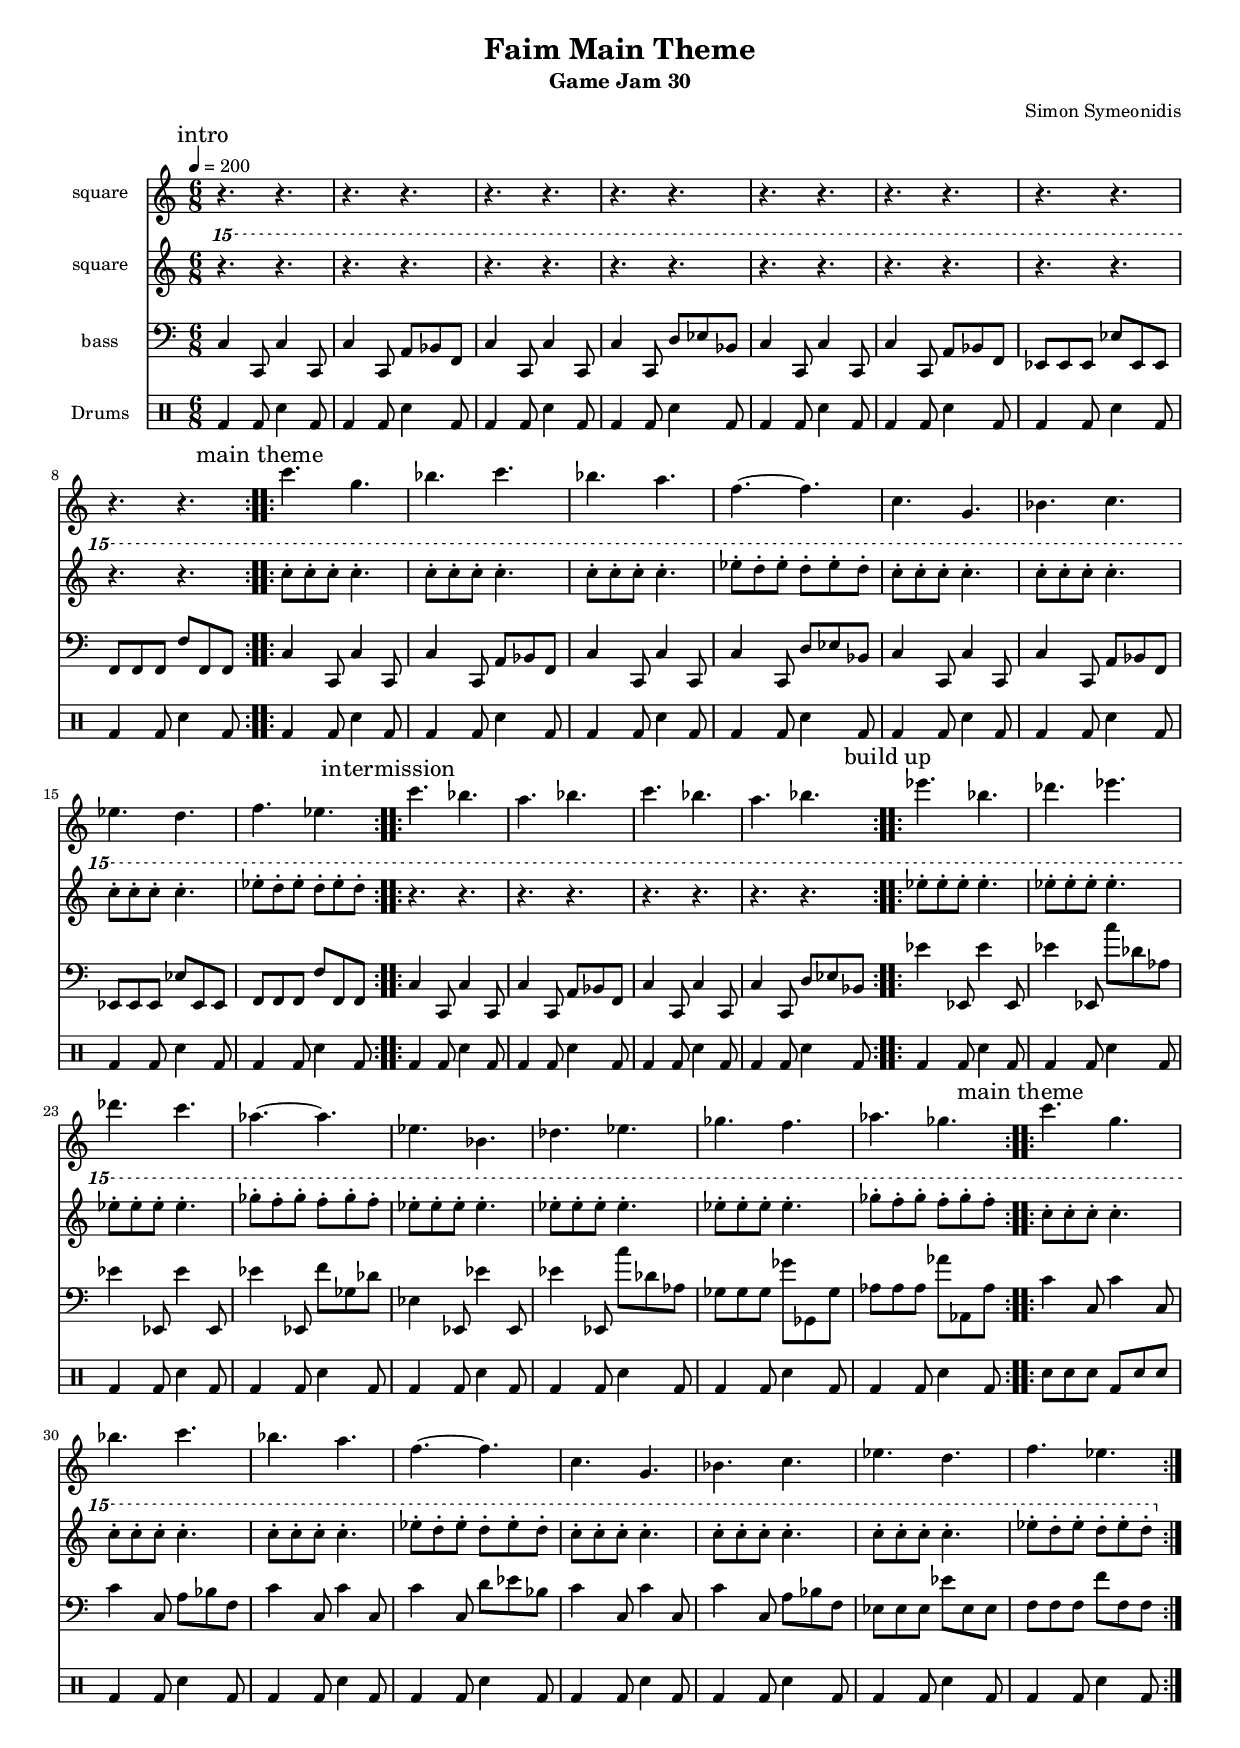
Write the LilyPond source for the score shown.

\include "articulate.ly"
\version "2.18.2"
#(set-global-staff-size 16)

\header {
  title = "Faim Main Theme"
  subtitle = "Game Jam 30"
  composer = "Simon Symeonidis"
}

music = {
  <<
  \new Staff \with {
    instrumentName = #"square"
    midiInstrument = #"lead 1 (square)"
  }{
    \clef treble
    \time 6/8

    \mark "intro"
    \repeat volta 2 {
      r4. r4. |
      r4. r4. |
      r4. r4. |
      r4. r4. |

      r4. r4. |
      r4. r4. |
      r4. r4. |
      r4. r4. |
    }

    \mark "main theme"
    \relative c''' {
      \repeat volta 2 {
        c4. g bes c bes a f~ f |
        c4. g bes c ees d f ees |
      }
    }

    \mark "intermission"
    \relative c''' {
      \repeat volta 2 {
        c4. bes |
        a bes |
        c4. bes |
        a  bes |
      }
    }

    \mark "build up"
    \transpose c ees {
      \relative c''' {
        \repeat volta 2 {
          c4. g bes c bes a f~ f |
          c4. g bes c ees d f ees |
        }
      }
    }

    \mark "main theme"
    \relative c''' {
      \repeat volta 2 {
        c4. g bes c bes a f~ f |
        c4. g bes c ees d f ees |
      }
    }
  }

  \new Staff \with {
    instrumentName = #"square"
    midiInstrument = #"lead 1 (square)"
  }{
    \clef treble
    \time 6/8

    \ottava #2

    \repeat volta 2 {
      r4. r4. |
      r4. r4. |
      r4. r4. |
      r4. r4. |

      r4. r4. |
      r4. r4. |
      r4. r4. |
      r4. r4. |
    }

    \relative c'''' {
      \repeat volta 2 {
        c8  \staccato c\staccato c  \staccato  c4. \staccato |
        c8  \staccato c\staccato c  \staccato  c4. \staccato |
        c8  \staccato c\staccato c  \staccato  c4. \staccato |
        ees8\staccato d\staccato ees\staccato  d   \staccato ees \staccato d \staccato |

        c8\staccato    c\staccato  c  \staccato  c4. \staccato |
        c8\staccato    c\staccato  c  \staccato  c4. \staccato |
        c8\staccato    c\staccato  c  \staccato  c4. \staccato |
        ees8\staccato  d\staccato  ees\staccato  d \staccato ees \staccato d \staccato |
      }
    }

    \repeat volta 2 {
      r4. r4. |
      r4. r4. |
      r4. r4. |
      r4. r4. |
    }

    \transpose c ees {
      \relative c'''' {
        \repeat volta 2 {
          c8\staccato c\staccato c\staccato c4.\staccato |
          c8\staccato c\staccato c\staccato c4.\staccato |
          c8\staccato c\staccato c\staccato c4.\staccato |
          ees8\staccato d\staccato ees\staccato d\staccato ees\staccato d\staccato |

          c8\staccato c\staccato c\staccato c4.\staccato |
          c8\staccato c\staccato c\staccato c4.\staccato |
          c8\staccato c\staccato c\staccato c4.\staccato |
          ees8\staccato d\staccato ees\staccato d\staccato ees\staccato d\staccato |
        }
      }
    }

    \relative c'''' {
      \repeat volta 2 {
        c8  \staccato c\staccato c  \staccato  c4. \staccato |
        c8  \staccato c\staccato c  \staccato  c4. \staccato |
        c8  \staccato c\staccato c  \staccato  c4. \staccato |
        ees8\staccato d\staccato ees\staccato  d   \staccato ees \staccato d \staccato |

        c8\staccato    c\staccato  c  \staccato  c4. \staccato |
        c8\staccato    c\staccato  c  \staccato  c4. \staccato |
        c8\staccato    c\staccato  c  \staccato  c4. \staccato |
        ees8\staccato  d\staccato  ees\staccato  d \staccato ees \staccato d \staccato |
      }
    }
  }

  \new Staff \with {
    instrumentName = #"bass"
    midiInstrument = #"lead 1 (square)"
  }{
    \clef bass
    \time 6/8

    \relative c, {
      \repeat volta 2 {
        c'4 c,8 c'4 c,8 |
        c'4 c,8 a'8 bes f |
        c'4 c,8 c'4 c,8 |
        c'4 c,8 d'8 ees bes  |

        c4 c,8 c'4 c,8 |
        c'4 c,8 a'8 bes f |
        ees8 ees ees ees' ees, ees |
        f f f f' f, f |
      }

      \repeat volta 2 {
        c'4 c,8 c'4 c,8 |
        c'4 c,8 a'8 bes f |
        c'4 c,8 c'4 c,8 |
        c'4 c,8 d'8 ees bes  |

        c4 c,8 c'4 c,8 |
        c'4 c,8 a'8 bes f |
        ees8 ees ees ees' ees, ees |
        f f f f' f, f |
      }

      \repeat volta 2 {
        c'4 c,8 c'4 c,8 |
        c'4 c,8 a'8 bes f |
        c'4 c,8 c'4 c,8 |
        c'4 c,8 d'8 ees bes  |
      }

      \transpose c ees {
        \repeat volta 2 {
          c'4 c,8 c'4 c,8 |
          c'4 c,8 a'8 bes f |
          c'4 c,8 c'4 c,8 |
          c'4 c,8 d'8 ees bes  |

          c4 c,8 c'4 c,8 |
          c'4 c,8 a'8 bes f |
          ees8 ees ees ees' ees, ees |
          f f f f' f, f |
        }
      }

      \repeat volta 2 {
        c'4 c,8 c'4 c,8 |
        c'4 c,8 a'8 bes f |
        c'4 c,8 c'4 c,8 |
        c'4 c,8 d'8 ees bes  |

        c4 c,8 c'4 c,8 |
        c'4 c,8 a'8 bes f |
        ees8 ees ees ees' ees, ees |
        f f f f' f, f |
      }
    }

  }

  \new DrumStaff \with {
    instrumentName = #"Drums"
  }
  {
    \time 6/8
    \tempo 4 = 200
    \drummode {
      \repeat volta 2 {
      bd4 bd8 sn4 bd8 |
      bd4 bd8 sn4 bd8 |
      bd4 bd8 sn4 bd8 |
      bd4 bd8 sn4 bd8 |

      bd4 bd8 sn4 bd8 |
      bd4 bd8 sn4 bd8 |
      bd4 bd8 sn4 bd8 |
      bd4 bd8 sn4 bd8 |
      }

      \repeat volta 2 {
      bd4 bd8 sn4 bd8 |
      bd4 bd8 sn4 bd8 |
      bd4 bd8 sn4 bd8 |
      bd4 bd8 sn4 bd8 |

      bd4 bd8 sn4 bd8 |
      bd4 bd8 sn4 bd8 |
      bd4 bd8 sn4 bd8 |
      bd4 bd8 sn4 bd8 |
      }

      \repeat volta 2 {
        bd4 bd8 sn4 bd8 |
        bd4 bd8 sn4 bd8 |
        bd4 bd8 sn4 bd8 |
        bd4 bd8 sn4 bd8 |
      }

      \repeat volta 2 {
      bd4 bd8 sn4 bd8 |
      bd4 bd8 sn4 bd8 |
      bd4 bd8 sn4 bd8 |
      bd4 bd8 sn4 bd8 |

      bd4 bd8 sn4 bd8 |
      bd4 bd8 sn4 bd8 |
      bd4 bd8 sn4 bd8 |
      bd4 bd8 sn4 bd8 |
    }


    \repeat volta 2 {
      sn8 sn sn bd sn sn|
      bd4 bd8 sn4 bd8 |
      bd4 bd8 sn4 bd8 |
      bd4 bd8 sn4 bd8 |

      bd4 bd8 sn4 bd8 |
      bd4 bd8 sn4 bd8 |
      bd4 bd8 sn4 bd8 |
      bd4 bd8 sn4 bd8 |
    }
    }
  }
  >>
}

\score {
  \music
  \layout { }
}

\score {
  \unfoldRepeats { \transpose c c { \music } }
  \midi { }
}